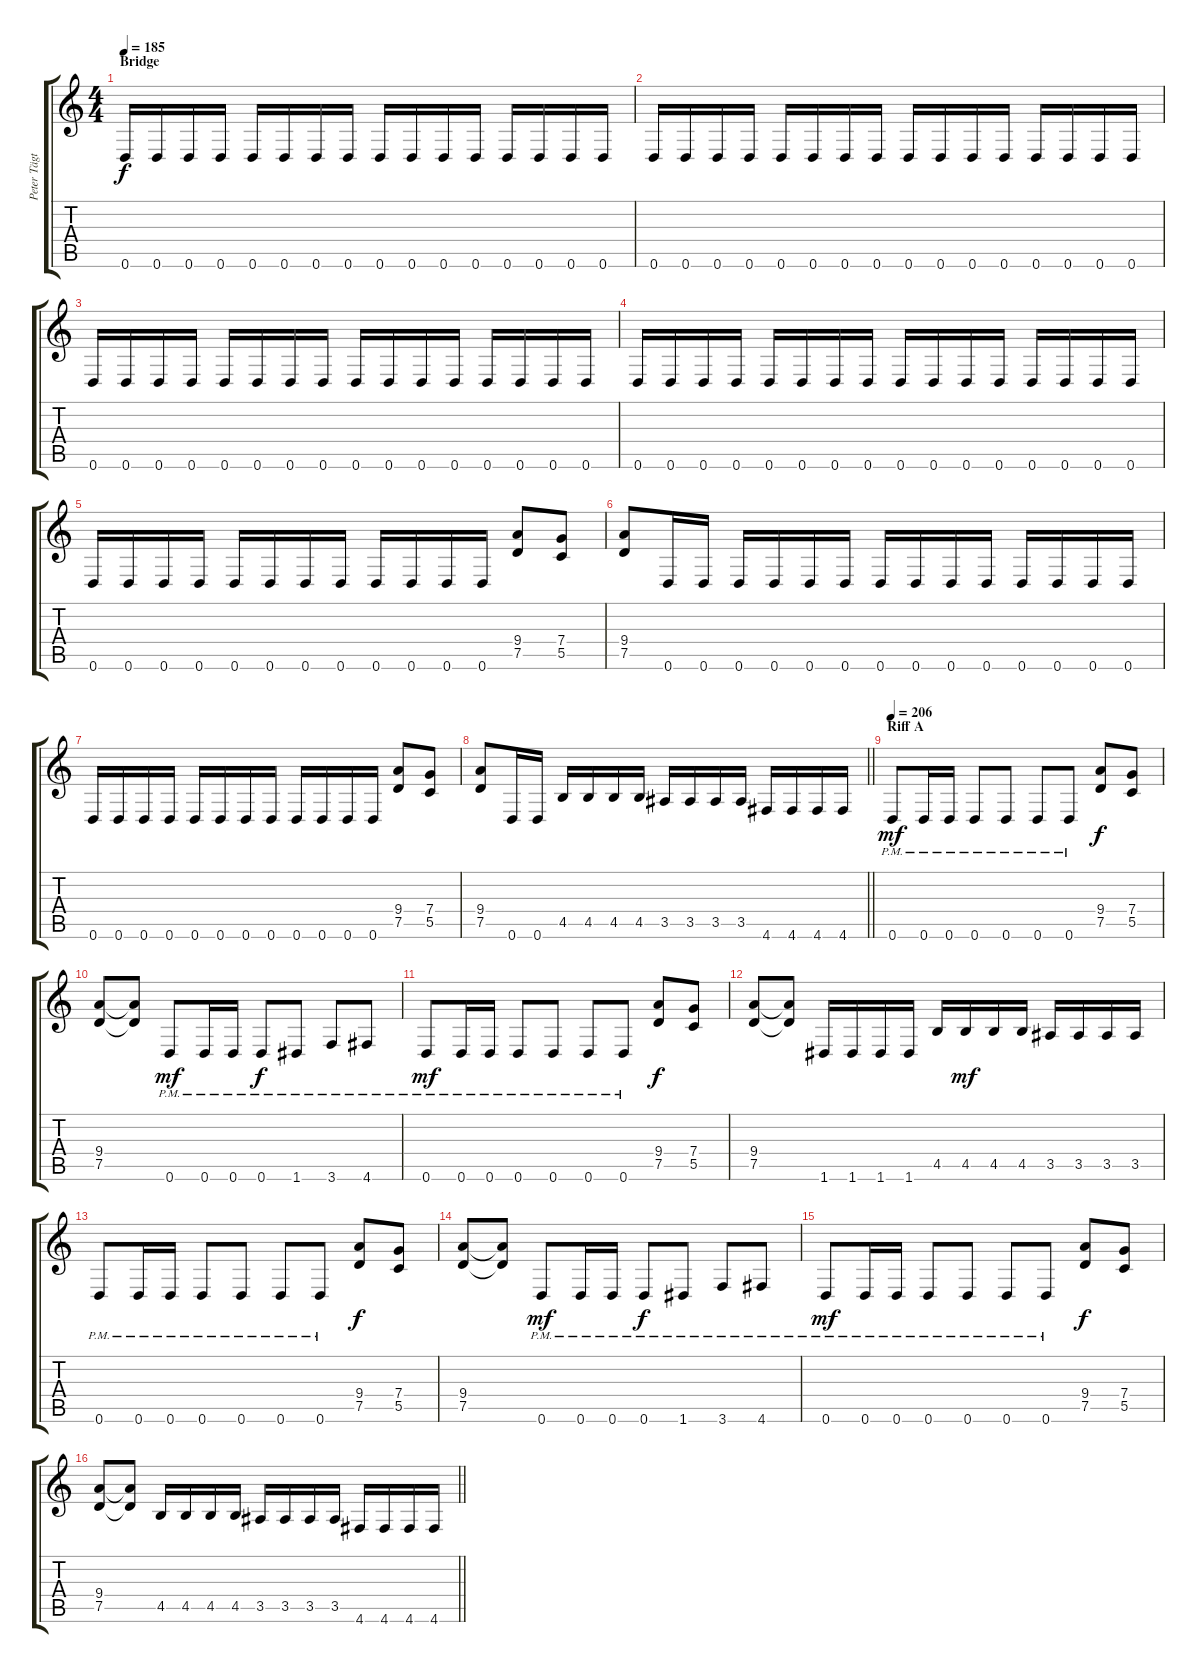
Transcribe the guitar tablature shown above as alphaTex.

\track ("Peter Tägtgren" "Peter Tägt") {instrument distortionguitar}
\staff {score tabs}
\tuning (D4 A3 F3 C3 G2 D2) {hide}
\ts (4 4)
\section ("" "Bridge")
\tempo 185
\clef g2
\ks c
0.6.16{dy f} 0.6.16 0.6.16 0.6.16 0.6.16 0.6.16 0.6.16 0.6.16 0.6.16 0.6.16 0.6.16 0.6.16 0.6.16 0.6.16 0.6.16 0.6.16 |
0.6.16 0.6.16 0.6.16 0.6.16 0.6.16 0.6.16 0.6.16 0.6.16 0.6.16 0.6.16 0.6.16 0.6.16 0.6.16 0.6.16 0.6.16 0.6.16 |
0.6.16 0.6.16 0.6.16 0.6.16 0.6.16 0.6.16 0.6.16 0.6.16 0.6.16 0.6.16 0.6.16 0.6.16 0.6.16 0.6.16 0.6.16 0.6.16 |
0.6.16 0.6.16 0.6.16 0.6.16 0.6.16 0.6.16 0.6.16 0.6.16 0.6.16 0.6.16 0.6.16 0.6.16 0.6.16 0.6.16 0.6.16 0.6.16 |
0.6.16 0.6.16 0.6.16 0.6.16 0.6.16 0.6.16 0.6.16 0.6.16 0.6.16 0.6.16 0.6.16 0.6.16 (9.4 7.5).8 (7.4 5.5).8 |
(9.4 7.5).8 0.6.16 0.6.16 0.6.16 0.6.16 0.6.16 0.6.16 0.6.16 0.6.16 0.6.16 0.6.16 0.6.16 0.6.16 0.6.16 0.6.16 |
0.6.16 0.6.16 0.6.16 0.6.16 0.6.16 0.6.16 0.6.16 0.6.16 0.6.16 0.6.16 0.6.16 0.6.16 (9.4 7.5).8 (7.4 5.5).8 |
\barLineRight lightlight
(9.4 7.5).8 0.6.16 0.6.16 4.5.16 4.5.16 4.5.16 4.5.16 3.5.16 3.5.16 3.5.16 3.5.16 4.6.16 4.6.16 4.6.16 4.6.16 |
\section ("" "Riff A")
\tempo 206
0.6{pm}.8{dy mf} 0.6{pm}.16 0.6{pm}.16 0.6{pm}.8 0.6{pm}.8 0.6{pm}.8 0.6{pm}.8 (9.4 7.5).8{dy f} (7.4 5.5).8 |
(9.4 7.5).8 (9.4{t} 7.5{t}).8 0.6{pm}.8{dy mf} 0.6{pm}.16 0.6{pm}.16 0.6{pm}.8{dy f} 1.6{pm}.8 3.6{pm}.8 4.6{pm}.8 |
0.6{pm}.8{dy mf} 0.6{pm}.16 0.6{pm}.16 0.6{pm}.8 0.6{pm}.8 0.6{pm}.8 0.6{pm}.8 (9.4 7.5).8{dy f} (7.4 5.5).8 |
(9.4 7.5).8 (9.4{t} 7.5{t}).8 1.6.16 1.6.16 1.6.16 1.6.16 4.5.16 4.5.16{dy mf} 4.5.16 4.5.16 3.5.16 3.5.16 3.5.16 3.5.16 |
0.6{pm}.8 0.6{pm}.16 0.6{pm}.16 0.6{pm}.8 0.6{pm}.8 0.6{pm}.8 0.6{pm}.8 (9.4 7.5).8{dy f} (7.4 5.5).8 |
(9.4 7.5).8 (9.4{t} 7.5{t}).8 0.6{pm}.8{dy mf} 0.6{pm}.16 0.6{pm}.16 0.6{pm}.8{dy f} 1.6{pm}.8 3.6{pm}.8 4.6{pm}.8 |
0.6{pm}.8{dy mf} 0.6{pm}.16 0.6{pm}.16 0.6{pm}.8 0.6{pm}.8 0.6{pm}.8 0.6{pm}.8 (9.4 7.5).8{dy f} (7.4 5.5).8 |
\barLineRight lightlight
(9.4 7.5).8 (9.4{t} 7.5{t}).8 4.5.16 4.5.16 4.5.16 4.5.16 3.5.16 3.5.16 3.5.16 3.5.16 4.6.16 4.6.16 4.6.16 4.6.16
